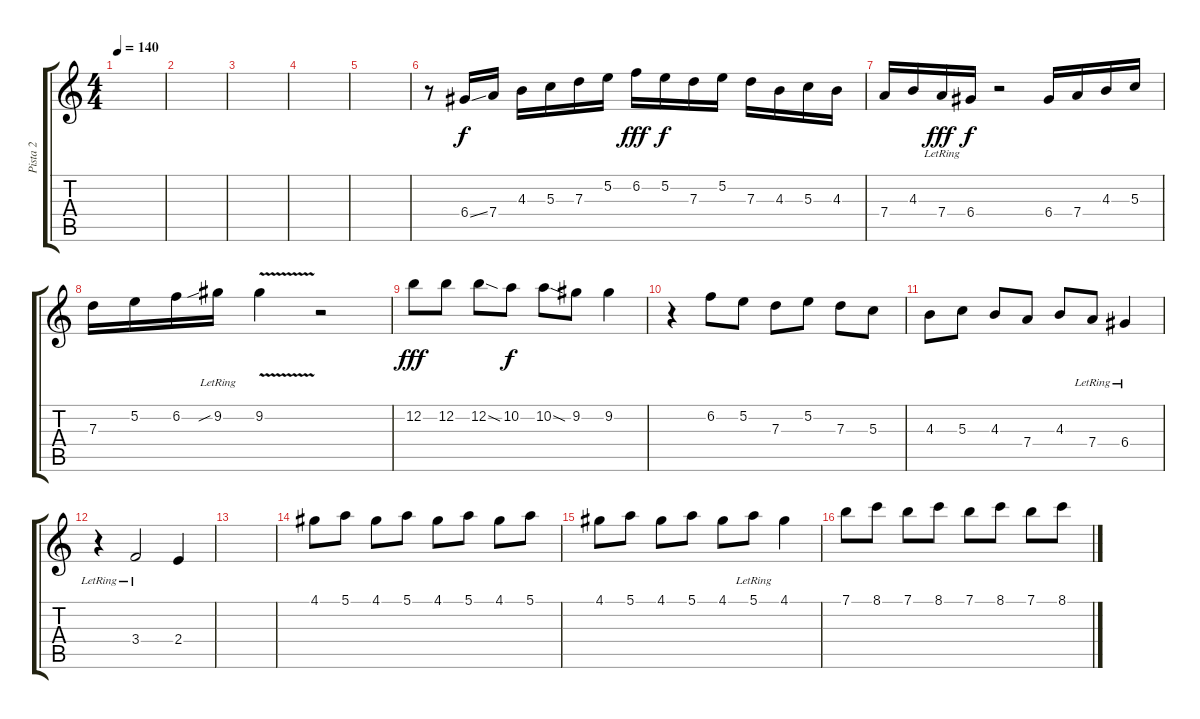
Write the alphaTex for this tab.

\track ("Pista 2" "Pista 2") {instrument acousticguitarsteel}
\staff {score tabs}
\tuning (E4 B3 G3 D3 A2 E2) {hide}
\ts (4 4)
\tempo 140
\clef g2
\ks c
|
|
|
|
|
r.8 6.4{ss}.16 7.4.16 4.3.16 5.3.16 7.3.16 5.2.16 6.2.16{dy fff} 5.2.16{dy f} 7.3.16 5.2.16 7.3.16 4.3.16 5.3.16 4.3.16 |
7.4.16 4.3.16 7.4{lr}.16{dy fff} 6.4.16{dy f} r.2 6.4.16 7.4.16 4.3.16 5.3.16 |
7.3.16 5.2.16 6.2.16 9.2{sib lr}.16 9.2{v}.4 r.2 |
12.2.8{dy fff} 12.2.8 12.2{sod}.8 10.2.8{dy f} 10.2{sod}.8 9.2.8 9.2.4 |
r.4 6.2.8 5.2.8 7.3.8 5.2.8 7.3.8 5.3.8 |
4.3.8 5.3.8 4.3.8 7.4.8 4.3.8 7.4{lr}.8 6.4{lr}.4 |
r.4 3.4{lr}.2 2.4.4 |
|
4.1.8 5.1.8 4.1.8 5.1.8 4.1.8 5.1.8 4.1.8 5.1.8 |
4.1.8 5.1.8 4.1.8 5.1.8 4.1.8 5.1{lr}.8 4.1.4 |
7.1.8 8.1.8 7.1.8 8.1.8 7.1.8 8.1.8 7.1.8 8.1.8
